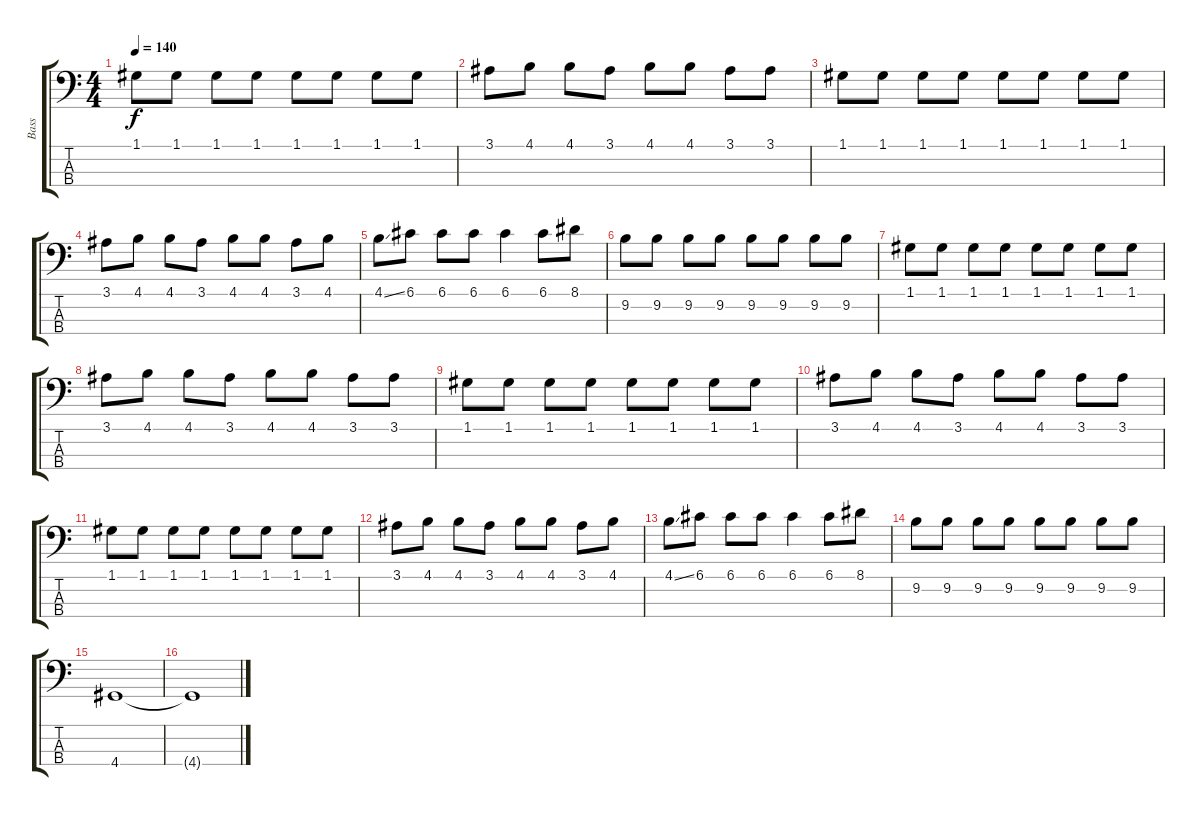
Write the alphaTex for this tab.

\track ("Bass" "Bass") {instrument electricbassfinger}
\staff {score tabs}
\tuning (G2 D2 A1 E1) {hide}
\ts (4 4)
\tempo 140
\clef f4
\ks c
1.1.8{dy f} 1.1.8 1.1.8 1.1.8 1.1.8 1.1.8 1.1.8 1.1.8 |
3.1.8 4.1.8 4.1.8 3.1.8 4.1.8 4.1.8 3.1.8 3.1.8 |
1.1.8 1.1.8 1.1.8 1.1.8 1.1.8 1.1.8 1.1.8 1.1.8 |
3.1.8 4.1.8 4.1.8 3.1.8 4.1.8 4.1.8 3.1.8 4.1.8 |
4.1{ss}.8 6.1.8 6.1.8 6.1.8 6.1.4 6.1.8 8.1.8 |
9.2.8 9.2.8 9.2.8 9.2.8 9.2.8 9.2.8 9.2.8 9.2.8 |
1.1.8 1.1.8 1.1.8 1.1.8 1.1.8 1.1.8 1.1.8 1.1.8 |
3.1.8 4.1.8 4.1.8 3.1.8 4.1.8 4.1.8 3.1.8 3.1.8 |
1.1.8 1.1.8 1.1.8 1.1.8 1.1.8 1.1.8 1.1.8 1.1.8 |
3.1.8 4.1.8 4.1.8 3.1.8 4.1.8 4.1.8 3.1.8 3.1.8 |
1.1.8 1.1.8 1.1.8 1.1.8 1.1.8 1.1.8 1.1.8 1.1.8 |
3.1.8 4.1.8 4.1.8 3.1.8 4.1.8 4.1.8 3.1.8 4.1.8 |
4.1{ss}.8 6.1.8 6.1.8 6.1.8 6.1.4 6.1.8 8.1.8 |
9.2.8 9.2.8 9.2.8 9.2.8 9.2.8 9.2.8 9.2.8 9.2.8 |
4.4.1 |
4.4{t}.1
